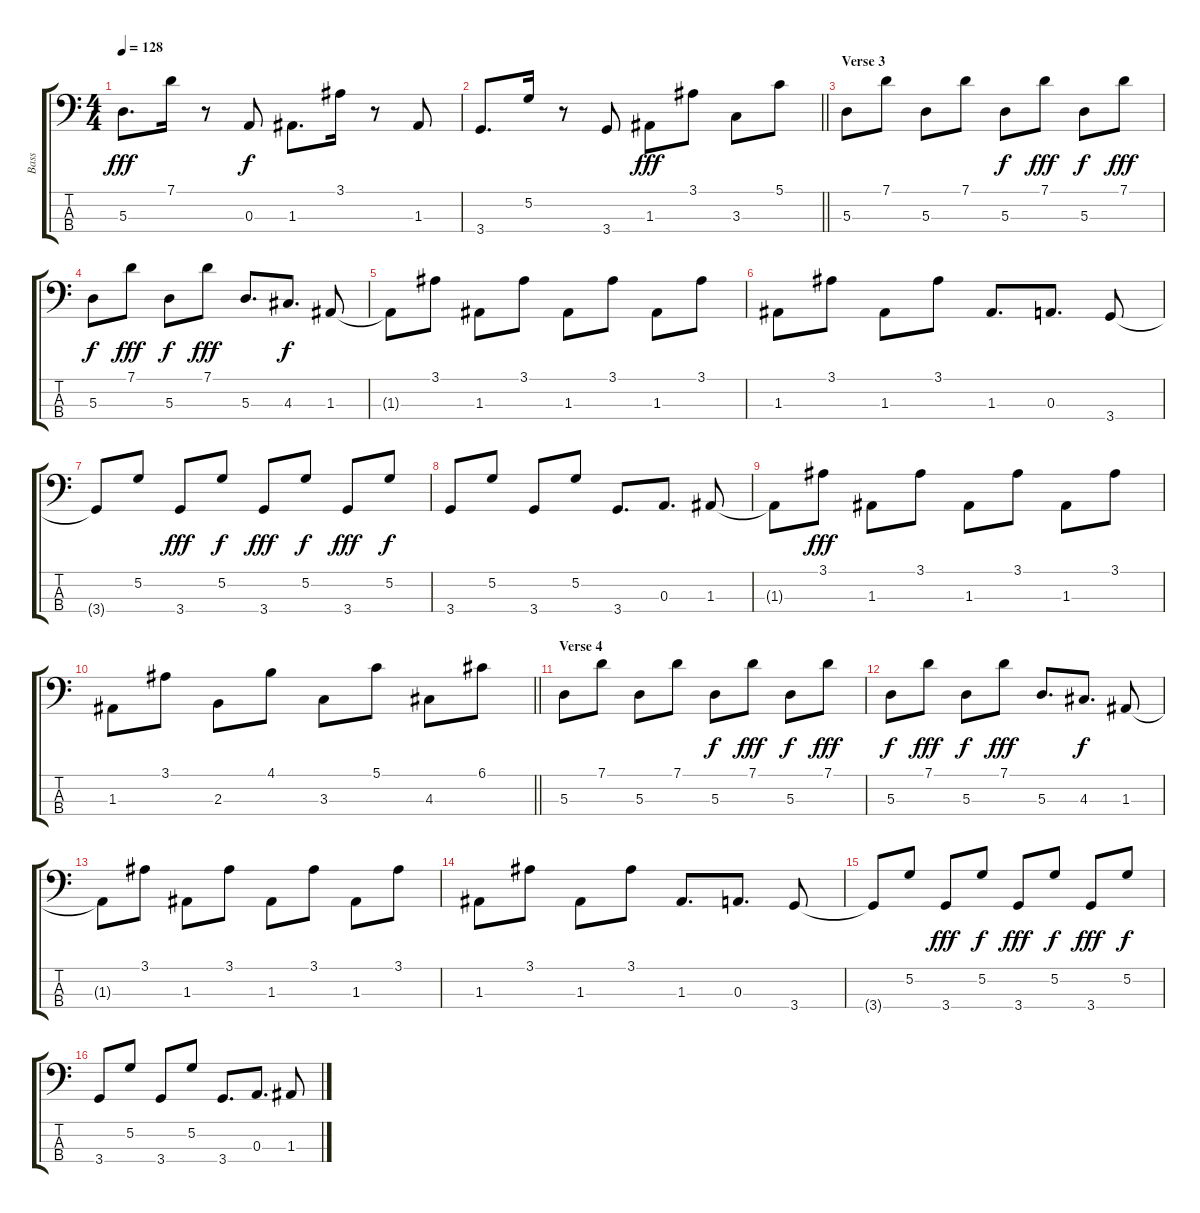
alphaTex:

\track ("Bass     " "Bass     ") {instrument electricbassfinger}
\staff {score tabs}
\tuning (G2 D2 A1 E1) {hide}
\ts (4 4)
\tempo 128
\clef f4
\ks c
5.3.8{d dy fff} 7.1.16 r.8 0.3.8{dy f} 1.3.8{d} 3.1.16 r.8 1.3.8 |
\barLineRight lightlight
3.4.8{d} 5.2.16 r.8 3.4.8 1.3.8{dy fff} 3.1.8 3.3.8 5.1.8 |
\section ("" "Verse 3")
5.3.8 7.1.8 5.3.8 7.1.8 5.3.8{dy f} 7.1.8{dy fff} 5.3.8{dy f} 7.1.8{dy fff} |
5.3.8{dy f} 7.1.8{dy fff} 5.3.8{dy f} 7.1.8{dy fff} 5.3.8{d} 4.3.8{d dy f} 1.3.8 |
1.3{t}.8 3.1.8 1.3.8 3.1.8 1.3.8 3.1.8 1.3.8 3.1.8 |
1.3.8 3.1.8 1.3.8 3.1.8 1.3.8{d} 0.3.8{d} 3.4.8 |
3.4{t}.8 5.2.8 3.4.8{dy fff} 5.2.8{dy f} 3.4.8{dy fff} 5.2.8{dy f} 3.4.8{dy fff} 5.2.8{dy f} |
3.4.8 5.2.8 3.4.8 5.2.8 3.4.8{d} 0.3.8{d} 1.3.8 |
1.3{t}.8 3.1.8{dy fff} 1.3.8 3.1.8 1.3.8 3.1.8 1.3.8 3.1.8 |
\barLineRight lightlight
1.3.8 3.1.8 2.3.8 4.1.8 3.3.8 5.1.8 4.3.8 6.1.8 |
\section ("" "Verse 4")
5.3.8 7.1.8 5.3.8 7.1.8 5.3.8{dy f} 7.1.8{dy fff} 5.3.8{dy f} 7.1.8{dy fff} |
5.3.8{dy f} 7.1.8{dy fff} 5.3.8{dy f} 7.1.8{dy fff} 5.3.8{d} 4.3.8{d dy f} 1.3.8 |
1.3{t}.8 3.1.8 1.3.8 3.1.8 1.3.8 3.1.8 1.3.8 3.1.8 |
1.3.8 3.1.8 1.3.8 3.1.8 1.3.8{d} 0.3.8{d} 3.4.8 |
3.4{t}.8 5.2.8 3.4.8{dy fff} 5.2.8{dy f} 3.4.8{dy fff} 5.2.8{dy f} 3.4.8{dy fff} 5.2.8{dy f} |
3.4.8 5.2.8 3.4.8 5.2.8 3.4.8{d} 0.3.8{d} 1.3.8
